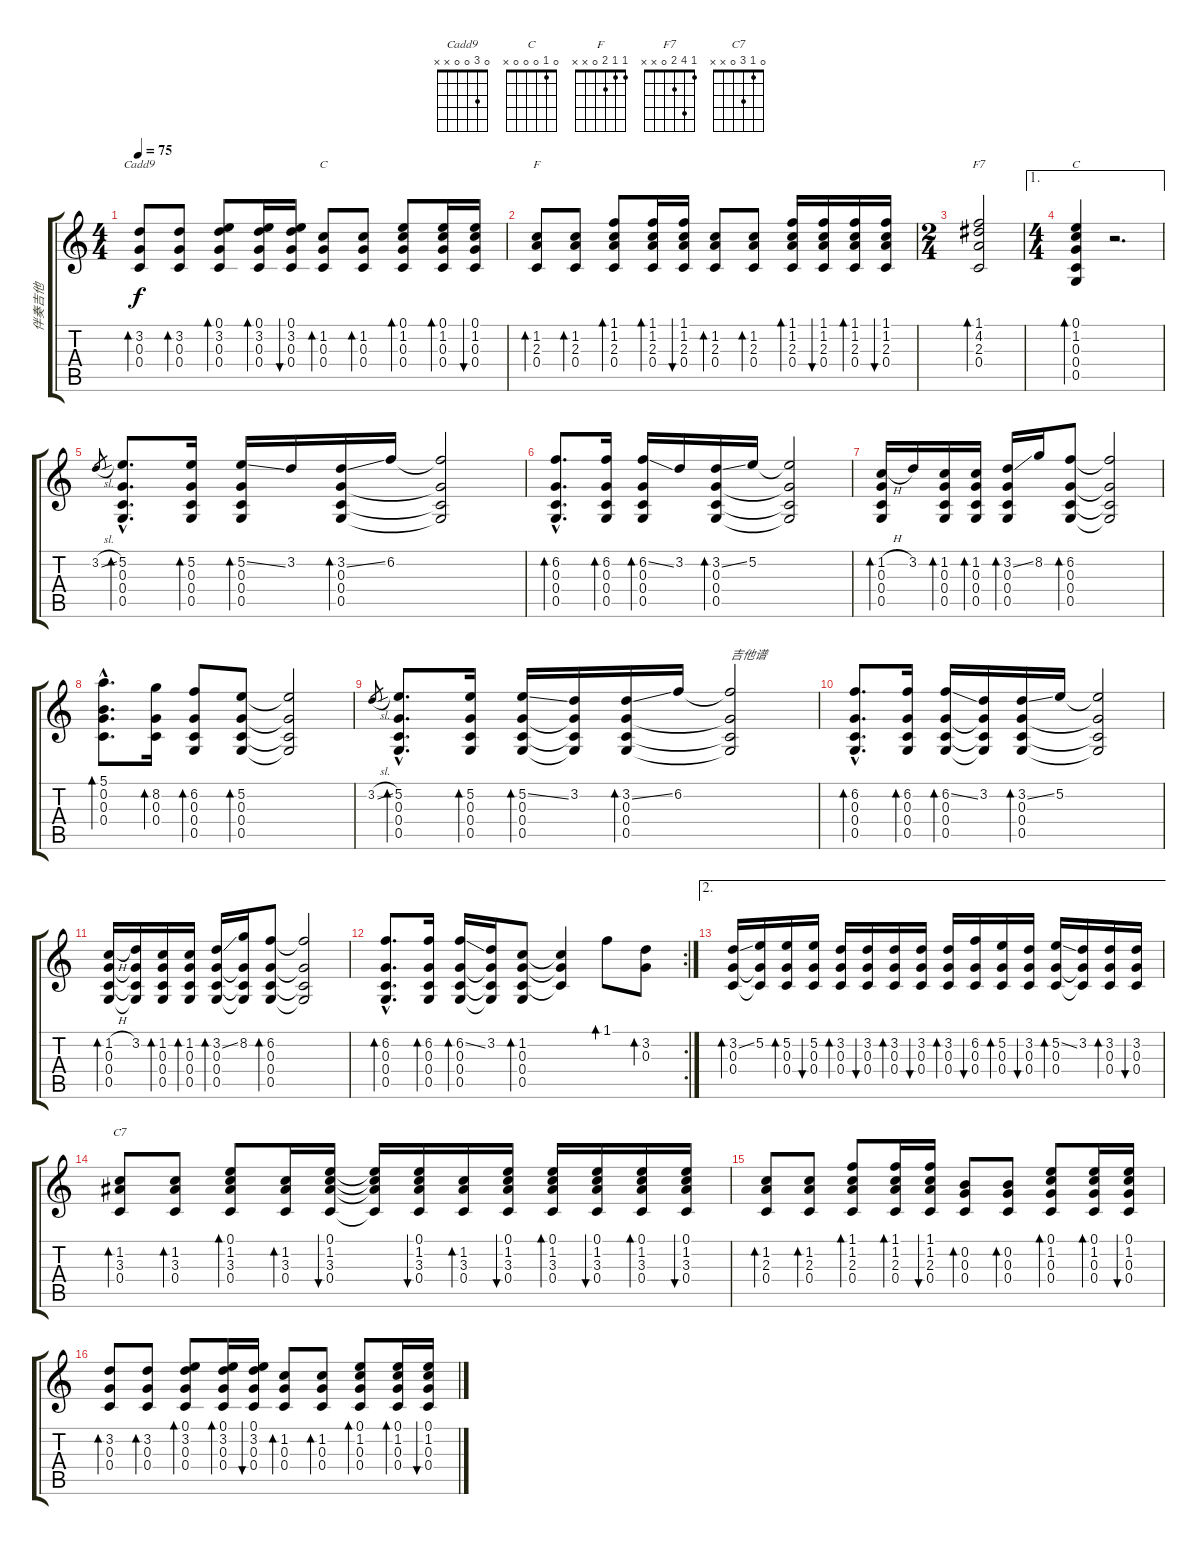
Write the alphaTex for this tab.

\track ("伴奏吉他" "伴奏吉他") {instrument acousticguitarsteel}
\staff {score tabs}
\tuning (E4 B3 G3 C3 G2 E2) {hide}
\chord ("Cadd9" 0 3 0 0 x x)
\chord ("C" 0 1 0 0 x x)
\chord ("F" 1 1 2 0 x x)
\chord ("F7" 1 4 2 0 x x)
\chord ("C" 0 1 0 0 0 x)
\chord ("C7" 0 1 3 0 x x)
\ts (4 4)
\tempo 75
\clef g2
\ks c
(3.2 0.3 0.4).8{bd 30 ch "Cadd9" dy f} (3.2 0.3 0.4).8{bd 30} (0.1 3.2 0.3 0.4).8{bd 30} (0.1 3.2 0.3 0.4).16{bd 30} (0.1 3.2 0.3 0.4).16{bu 30} (1.2 0.3 0.4).8{bd 30 ch "C"} (1.2 0.3 0.4).8{bd 30} (0.1 1.2 0.3 0.4).8{bd 30} (0.1 1.2 0.3 0.4).16{bd 30} (0.1 1.2 0.3 0.4).16{bu 30} |
(1.2 2.3 0.4).8{bd 30 ch "F"} (1.2 2.3 0.4).8{bd 30} (1.1 1.2 2.3 0.4).8{bd 30} (1.1 1.2 2.3 0.4).16{bd 30} (1.1 1.2 2.3 0.4).16{bu 30} (1.2 2.3 0.4).8{bd 30} (1.2 2.3 0.4).8{bd 30} (1.1 1.2 2.3 0.4).16{bd 30} (1.1 1.2 2.3 0.4).16{bu 30} (1.1 1.2 2.3 0.4).16{bd 30} (1.1 1.2 2.3 0.4).16{bu 30} |
\ts (2 4)
(1.1 4.2 2.3 0.4).2{bd 120 ch "F7"} |
\ae 1
\ts (4 4)
(0.1 1.2 0.3 0.4 0.5).4{bd 240 ch "C"} r.2{d} |
3.2{sl}.8{gr} (5.2{hac} 0.3{hac} 0.4{hac} 0.5{hac}).8{d bd 30} (5.2 0.3 0.4 0.5).16{bd 30} (5.2{ss} 0.3 0.4 0.5).16{bd 30} 3.2.16 (3.2{ss} 0.3 0.4 0.5).16{bd 30} 6.2.16 (6.2{t} 0.3{t} 0.4{t} 0.5{t}).2 |
(6.2{hac} 0.3{hac} 0.4{hac} 0.5{hac}).8{d bd 30} (6.2 0.3 0.4 0.5).16{bd 30} (6.2{ss} 0.3 0.4 0.5).16{bd 30} 3.2.16 (3.2{ss} 0.3 0.4 0.5).16{bd 30} 5.2.16 (5.2{t} 0.3{t} 0.4{t} 0.5{t}).2 |
(1.2{h} 0.3 0.4 0.5).16{bd 30} 3.2.16 (1.2 0.3 0.4 0.5).16{bd 30} (1.2 0.3 0.4 0.5).16{bd 30} (3.2{ss} 0.3 0.4 0.5).16{bd 30} 8.2.16 (6.2 0.3 0.4 0.5).8{bd 30} (6.2{t} 0.3{t} 0.4{t} 0.5{t}).2 |
(5.1{hac} 0.2{hac} 0.3{hac} 0.4{hac}).8{d bd 30} (8.2 0.3 0.4).16{bd 30} (6.2 0.3 0.4 0.5).8{bd 30} (5.2 0.3 0.4 0.5).8{bd 30} (5.2{t} 0.3{t} 0.4{t} 0.5{t}).2 |
3.2{sl}.8{gr} (5.2{hac} 0.3{hac} 0.4{hac} 0.5{hac}).8{d bd 30} (5.2 0.3 0.4 0.5).16{bd 30} (5.2{ss} 0.3 0.4 0.5).16{bd 30} (3.2 0.3{t} 0.4{t} 0.5{t}).16 (3.2{ss} 0.3 0.4 0.5).16{bd 30} 6.2.16 (6.2{t} 0.3{t} 0.4{t} 0.5{t}).2{txt "吉他谱"} |
(6.2{hac} 0.3{hac} 0.4{hac} 0.5{hac}).8{d bd 30} (6.2 0.3 0.4 0.5).16{bd 30} (6.2{ss} 0.3 0.4 0.5).16{bd 30} (3.2 0.3{t} 0.4{t} 0.5{t}).16 (3.2{ss} 0.3 0.4 0.5).16{bd 30} 5.2.16 (5.2{t} 0.3{t} 0.4{t} 0.5{t}).2 |
(1.2{h} 0.3 0.4 0.5).16{bd 30} (3.2 0.3{t} 0.4{t} 0.5{t}).16 (1.2 0.3 0.4 0.5).16{bd 30} (1.2 0.3 0.4 0.5).16{bd 30} (3.2{ss} 0.3 0.4 0.5).16{bd 30} (8.2 0.3{t} 0.4{t} 0.5{t}).16 (6.2 0.3 0.4 0.5).8{bd 30} (6.2{t} 0.3{t} 0.4{t} 0.5{t}).2 |
\rc 2
(6.2{hac} 0.3{hac} 0.4{hac} 0.5{hac}).8{d bd 30} (6.2 0.3 0.4 0.5).16{bd 30} (6.2{ss} 0.3 0.4 0.5).16{bd 30} (3.2 0.3{t} 0.4{t} 0.5{t}).16 (1.2 0.3 0.4 0.5).8{bd 30} (1.2{t} 0.3{t} 0.4{t}).4 1.1.8{bd 30} (3.2 0.3).8{bd 30} |
\ae 2
(3.2{ss} 0.3 0.4).16{bd 30} (5.2 0.3{t} 0.4{t}).16 (5.2 0.3 0.4).16{bd 30} (5.2 0.3 0.4).16{bu 30} (3.2 0.3 0.4).16{bd 30} (3.2 0.3 0.4).16{bu 30} (3.2 0.3 0.4).16{bd 30} (3.2 0.3 0.4).16{bu 30} (3.2 0.3 0.4).16{bd 30} (6.2 0.3 0.4).16{bu 30} (5.2 0.3 0.4).16{bd 30} (3.2 0.3 0.4).16{bu 30} (5.2{ss} 0.3 0.4).16{bd 30} (3.2 0.3{t} 0.4{t}).16 (3.2 0.3 0.4).16{bd 30} (3.2 0.3 0.4).16{bu 30} |
(1.2 3.3 0.4).8{bd 30 ch "C7"} (1.2 3.3 0.4).8{bd 30} (0.1 1.2 3.3 0.4).8{bd 30} (1.2 3.3 0.4).16{bd 30} (0.1 1.2 3.3 0.4).16{bu 30} (0.1{t} 1.2{t} 3.3{t} 0.4{t}).16 (0.1 1.2 3.3 0.4).16{bu 30} (1.2 3.3 0.4).16{bd 30} (0.1 1.2 3.3 0.4).16{bu 30} (0.1 1.2 3.3 0.4).16{bd 30} (0.1 1.2 3.3 0.4).16{bu 30} (0.1 1.2 3.3 0.4).16{bd 30} (0.1 1.2 3.3 0.4).16{bu 30} |
(1.2 2.3 0.4).8{bd 30} (1.2 2.3 0.4).8{bd 30} (1.1 1.2 2.3 0.4).8{bd 30} (1.1 1.2 2.3 0.4).16{bd 30} (1.1 1.2 2.3 0.4).16{bu 30} (0.2 0.3 0.4).8{bd 30} (0.2 0.3 0.4).8{bd 30} (0.1 1.2 0.3 0.4).8{bd 30} (0.1 1.2 0.3 0.4).16{bd 30} (0.1 1.2 0.3 0.4).16{bu 30} |
(3.2 0.3 0.4).8{bd 30} (3.2 0.3 0.4).8{bd 30} (0.1 3.2 0.3 0.4).8{bd 30} (0.1 3.2 0.3 0.4).16{bd 30} (0.1 3.2 0.3 0.4).16{bu 30} (1.2 0.3 0.4).8{bd 30} (1.2 0.3 0.4).8{bd 30} (0.1 1.2 0.3 0.4).8{bd 30} (0.1 1.2 0.3 0.4).16{bd 30} (0.1 1.2 0.3 0.4).16{bu 30}
